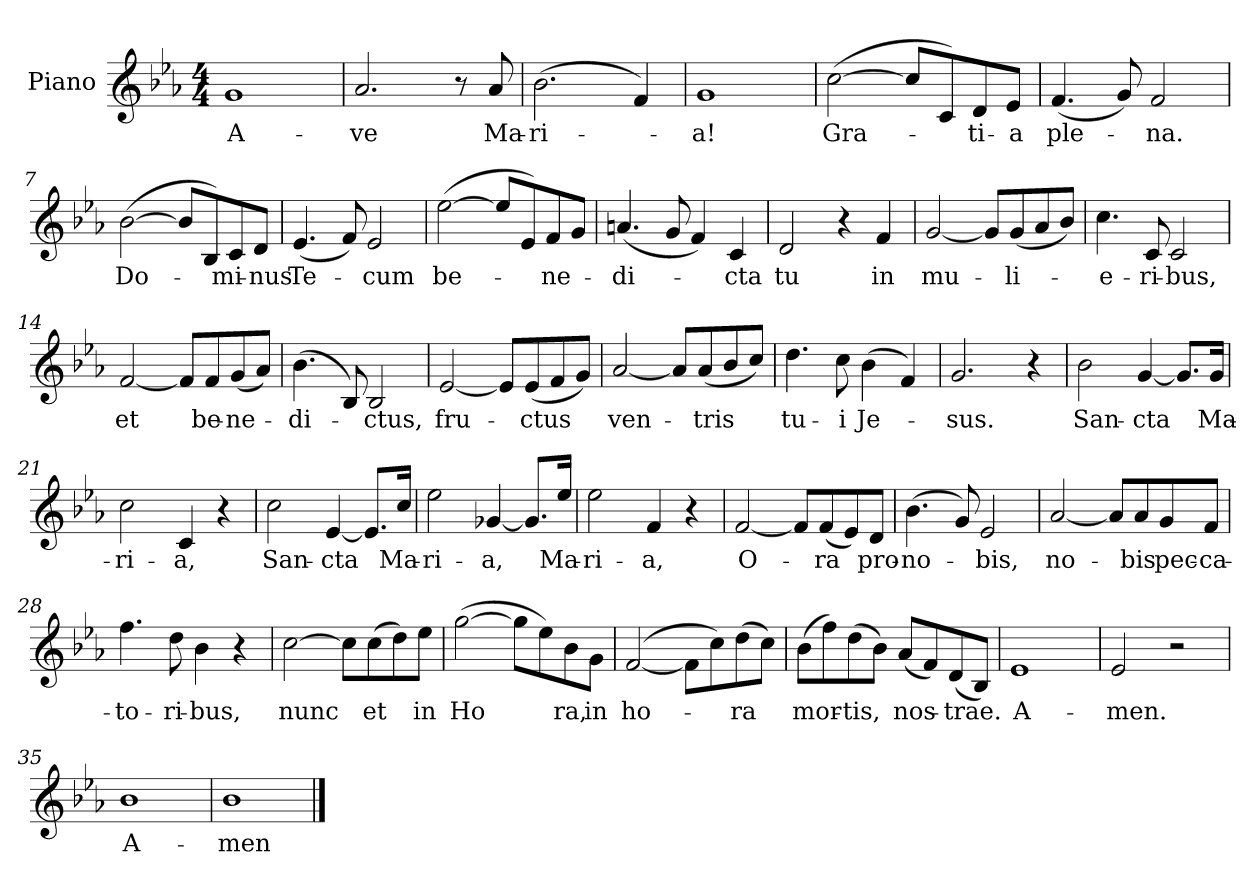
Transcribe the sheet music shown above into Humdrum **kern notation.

**kern	**text
*part1	*part1
*staff1	*staff1
*I"Piano	*
*I'Pno.	*
*clefG2	*
*k[b-e-a-]	*
*E-:	*
*M4/4	*
=1	=1
1g	A-
=2	=2
2.a-/	-ve
8r	.
8a-/	Ma-
=3	=3
(2.b-\	-ri-
4f/)	.
=4	=4
1g	-a!
=5	=5
([2cc\	Gra-
8cc/L]	.
8c/)	.
8d/	-ti-
8e-/J	-a
=6	=6
(4.f/	ple-
8g/)	.
2f/	-na.
!!LO:LB:g=z
=7	=7
([2b-\	Do-
8b-/L]	.
8B-/)	.
8c/	-mi-
8d/J	-nus
=8	=8
(4.e-/	Te-
8f/)	.
2e-/	-cum
=9	=9
([2ee-\	be-
8ee-/L]	.
8e-/)	.
8f/	-ne-
8g/J	.
=10	=10
(4.an/	-di-
8g/	.
4f/)	.
4c/	-cta
=11	=11
2d/	tu
4r	.
4f/	in
!!LO:LB:g=z
=12	=12
[2g/	mu-
8g/L]	.
(8g/	-li-
8a-/	.
8b-/J)	.
=13	=13
4.cc\	-e-
8c/	-ri-
2c/	-bus,
=14	=14
[2f/	et
8f/L]	.
8f/	be-
(8g/	-ne-
8a-/J)	.
=15	=15
(4.b-\	-di-
8B-/)	.
2B-/	-ctus,
=16	=16
[2e-/	fru-
8e-/L]	.
(8e-/	-ctus
8f/	.
8g/J)	.
!!LO:LB:g=z
=17	=17
[2a-/	ven-
8a-/L]	.
(8a-/	-tris
8b-/	.
8cc/J)	.
=18	=18
4.dd\	tu-
8cc\	-i
(4b-\	Je-
4f/)	.
=19	=19
2.g/	-sus.
4r	.
=20	=20
2b-\	San-
[4g/	-cta
8.g/L]	.
16g/Jk	Ma-
=21	=21
2cc\	-ri-
4c/	-a,
4r	.
!!LO:LB:g=z
=22	=22
2cc\	San-
[4e-/	-cta
8.e-/L]	.
16cc/Jk	Ma-
=23	=23
2ee-\	-ri-
[4g-X/	-a,
8.g-/L]	.
16ee-/Jk	Ma-
=24	=24
2ee-\	-ri-
4f/	-a,
4r	.
=25	=25
[2f/	O-
8f/L]	.
(8f/	-ra
8e-/)	.
8d/J	pro-
=26	=26
(4.b-\	-no-
8g/)	.
2e-/	-bis,
!!LO:LB:g=z
=27	=27
[2a-/	no-
8a-/L]	.
8a-/	-bis
8g/	pec-
8f/J	-ca-
=28	=28
4.ff\	-to-
8dd\	-ri-
4b-\	-bus,
4r	.
=29	=29
[2cc\	nunc
8cc\L]	.
(8cc\	et
8dd\)	.
8ee-\J	in
=30	=30
([2gg\	Ho
8gg\L]	.
8ee-\)	.
8b-\	ra,
8g\J	in
=31	=31
([2f/	ho-
8f\L]	.
8cc\)	.
(8dd\	-ra
8cc\J)	.
!!LO:LB:g=z
=32	=32
(8b-\L	mor-
8ff\)	.
(8dd\	-tis,
8b-\J)	.
(8a-/L	nos-
8f/)	.
(8d/	-trae.
8B-/J)	.
=33	=33
1e-	A-
=34	=34
2e-/	-men.
2r	.
=35	=35
1b-	A-
=36	=36
1b-	-men
==	==
*-	*-
